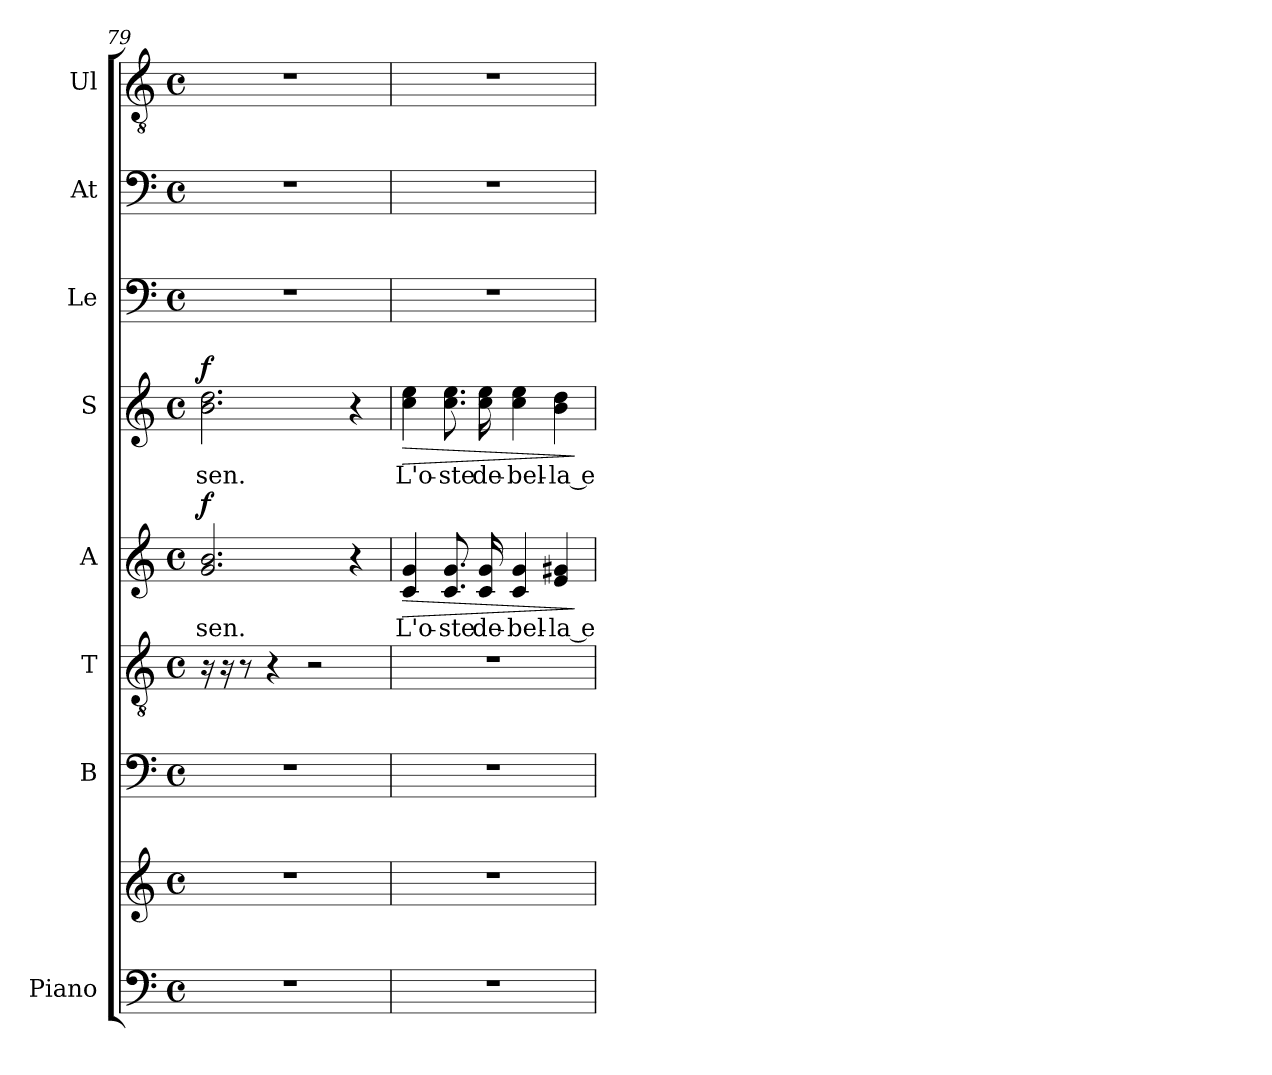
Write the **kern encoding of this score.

**kern	**kern	**kern	**kern	**kern	**text	**dynam	**kern	**text	**dynam	**kern	**kern	**kern
*part8	*part8	*part7	*part6	*part5	*part5	*part5	*part4	*part4	*part4	*part3	*part2	*part1
*staff9	*staff8	*staff7	*staff6	*staff5	*staff5	*staff5	*staff4	*staff4	*staff4	*staff3	*staff2	*staff1
*I"Piano	*	*I"B	*I"T	*I"A	*	*	*I"S	*	*	*I"Le	*I"At	*I"Ul
*I'Pno	*	*I'B	*I'T	*I'A	*	*	*I'S	*	*	*I'Le	*I'At	*I'Ul
*clefF4	*clefG2	*clefF4	*clefGv2	*clefG2	*	*	*clefG2	*	*	*clefF4	*clefF4	*clefGv2
*k[]	*k[]	*k[]	*k[]	*k[]	*	*	*k[]	*	*	*k[]	*k[]	*k[]
*M4/4	*M4/4	*M4/4	*M4/4	*M4/4	*	*	*M4/4	*	*	*M4/4	*M4/4	*M4/4
*met(c)	*met(c)	*met(c)	*met(c)	*met(c)	*	*	*met(c)	*	*	*met(c)	*met(c)	*met(c)
=79	=79	=79	=79	=79	=79	=79	=79	=79	=79	=79	=79	=79
!	!	!	!	!	!LO:LY:b	!LO:DY:a	!	!LO:LY:b	!LO:DY:a	!	!	!
1r	1r	1r	16r	2.g/ 2.b!/	sen.	f	2.b!\ 2.dd\	sen.	f	1r	1r	1r
.	.	.	16r	.	.	.	.	.	.	.	.	.
.	.	.	8r	.	.	.	.	.	.	.	.	.
.	.	.	4r	.	.	.	.	.	.	.	.	.
.	.	.	2r	.	.	.	.	.	.	.	.	.
.	.	.	.	4r	.	.	4r	.	.	.	.	.
=80	=80	=80	=80	=80	=80	=80	=80	=80	=80	=80	=80	=80
!	!	!	!	!	!LO:LY:b	!LO:HP:b	!	!LO:LY:b	!LO:HP:b	!	!	!
1r	1r	1r	1r	4c/ 4g!/	L'o-	>	4cc!\ 4ee\	L'o-	>	1r	1r	1r
!	!	!	!	!	!LO:LY:b	!	!	!LO:LY:b	!	!	!	!
.	.	.	.	8.c/ 8.g!/	-ste	.	8.cc!\ 8.ee\	-ste	.	.	.	.
!	!	!	!	!	!LO:LY:b	!	!	!LO:LY:b	!	!	!	!
.	.	.	.	16c/ 16g!/	de-	.	16cc!\ 16ee\	de-	.	.	.	.
!	!	!	!	!	!LO:LY:b	!	!	!LO:LY:b	!	!	!	!
.	.	.	.	4c/ 4g!/	-bel-	.	4cc!\ 4ee\	-bel-	.	.	.	.
!	!	!	!	!	!LO:LY:b	!	!	!LO:LY:b	!	!	!	!
.	.	.	.	4e/ 4g#X!/	-la e	.	4b!\ 4dd\	-la e	.	.	.	.
.	.	.	.	.	.	]	.	.	]	.	.	.
=	=	=	=	=	=	=	=	=	=	=	=	=
*-	*-	*-	*-	*-	*-	*-	*-	*-	*-	*-	*-	*-
